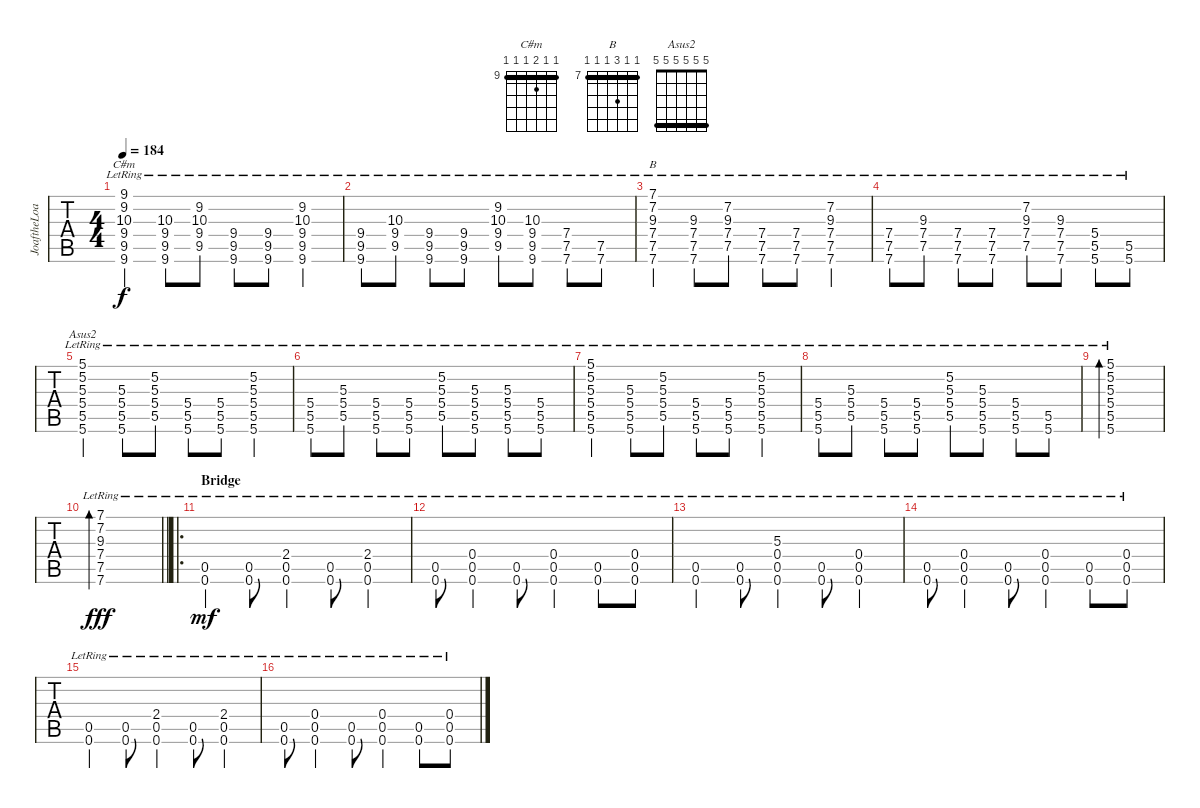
\track ("JoaftheLoaf (Guitar)" "JoaftheLoa") {instrument acousticguitarsteel}
\staff {tabs}
\tuning (E4 B3 Gb3 E3 B2 E2) {hide}
\chord ("C#m" 9 9 10 9 9 9) {firstfret 9 barre 9}
\chord ("B" 7 7 9 7 7 7) {firstfret 7 barre 7}
\chord ("Asus2" 5 5 5 5 5 5) {barre 5}
\ts (4 4)
\tempo 184
\clef g2
\ks c
(9.1{lr} 9.2{lr} 10.3{lr} 9.4{lr} 9.5{lr} 9.6{lr}).4{ch "C#m" dy f} (10.3{lr} 9.4{lr} 9.5{lr} 9.6{lr}).8 (9.2{lr} 10.3{lr} 9.4{lr} 9.5{lr}).8 (9.4{lr} 9.5{lr} 9.6{lr}).8 (9.4{lr} 9.5{lr} 9.6{lr}).8 (9.2{lr} 10.3{lr} 9.4{lr} 9.5{lr} 9.6{lr}).4 |
(9.4{lr} 9.5{lr} 9.6{lr}).8 (10.3{lr} 9.4{lr} 9.5{lr}).8 (9.4{lr} 9.5{lr} 9.6{lr}).8 (9.4{lr} 9.5{lr} 9.6{lr}).8 (9.2{lr} 10.3{lr} 9.4{lr} 9.5{lr}).8 (10.3{lr} 9.4{lr} 9.5{lr} 9.6{lr}).8 (7.4{lr} 7.5{lr} 7.6{lr}).8 (7.5{lr} 7.6{lr}).8 |
(7.1{lr} 7.2{lr} 9.3{lr} 7.4{lr} 7.5{lr} 7.6{lr}).4{ch "B"} (9.3{lr} 7.4{lr} 7.5{lr} 7.6{lr}).8 (7.2{lr} 9.3{lr} 7.4{lr} 7.5{lr}).8 (7.4{lr} 7.5{lr} 7.6{lr}).8 (7.4{lr} 7.5{lr} 7.6{lr}).8 (7.2{lr} 9.3{lr} 7.4{lr} 7.5{lr} 7.6{lr}).4 |
(7.4{lr} 7.5{lr} 7.6{lr}).8 (9.3{lr} 7.4{lr} 7.5{lr}).8 (7.4{lr} 7.5{lr} 7.6{lr}).8 (7.4{lr} 7.5{lr} 7.6{lr}).8 (7.2{lr} 9.3{lr} 7.4{lr} 7.5{lr}).8 (9.3{lr} 7.4{lr} 7.5{lr} 7.6{lr}).8 (5.4{lr} 5.5{lr} 5.6{lr}).8 (5.5{lr} 5.6{lr}).8 |
(5.1{lr} 5.2{lr} 5.3{lr} 5.4{lr} 5.5{lr} 5.6{lr}).4{ch "Asus2"} (5.3{lr} 5.4{lr} 5.5{lr} 5.6{lr}).8 (5.2{lr} 5.3{lr} 5.4{lr} 5.5{lr}).8 (5.4{lr} 5.5{lr} 5.6{lr}).8 (5.4{lr} 5.5{lr} 5.6{lr}).8 (5.2{lr} 5.3{lr} 5.4{lr} 5.5{lr} 5.6{lr}).4 |
(5.4{lr} 5.5{lr} 5.6{lr}).8 (5.3{lr} 5.4{lr} 5.5{lr}).8 (5.4{lr} 5.5{lr} 5.6{lr}).8 (5.4{lr} 5.5{lr} 5.6{lr}).8 (5.2{lr} 5.3{lr} 5.4{lr} 5.5{lr}).8 (5.3{lr} 5.4{lr} 5.5{lr} 5.6{lr}).8 (5.3{lr} 5.4{lr} 5.5{lr} 5.6{lr}).8 (5.4{lr} 5.5{lr} 5.6{lr}).8 |
(5.1{lr} 5.2{lr} 5.3{lr} 5.4{lr} 5.5{lr} 5.6{lr}).4 (5.3{lr} 5.4{lr} 5.5{lr} 5.6{lr}).8 (5.2{lr} 5.3{lr} 5.4{lr} 5.5{lr}).8 (5.4{lr} 5.5{lr} 5.6{lr}).8 (5.4{lr} 5.5{lr} 5.6{lr}).8 (5.2{lr} 5.3{lr} 5.4{lr} 5.5{lr} 5.6{lr}).4 |
(5.4{lr} 5.5{lr} 5.6{lr}).8 (5.3{lr} 5.4{lr} 5.5{lr}).8 (5.4{lr} 5.5{lr} 5.6{lr}).8 (5.4{lr} 5.5{lr} 5.6{lr}).8 (5.2{lr} 5.3{lr} 5.4{lr} 5.5{lr}).8 (5.3{lr} 5.4{lr} 5.5{lr} 5.6{lr}).8 (5.4{lr} 5.5{lr} 5.6{lr}).8 (5.5{lr} 5.6{lr}).8 |
(5.1{lr} 5.2{lr} 5.3{lr} 5.4{lr} 5.5{lr} 5.6{lr}).1{bd 120} |
\barLineRight lightlight
(7.1{ac lr} 7.2{hac lr} 9.3{hac lr} 7.4{lr} 7.5{lr} 7.6{lr}).1{bd 120 dy fff} |
\ro
\section ("" "Bridge")
(0.5{lr} 0.6{lr}).4{dy mf} (0.5{lr} 0.6{lr}).8 (2.4{lr} 0.5{lr} 0.6{lr}).4 (0.5{lr} 0.6{lr}).8 (2.4{lr} 0.5{lr} 0.6{lr}).4 |
(0.5{lr} 0.6{lr}).8 (0.4{lr} 0.5{lr} 0.6{lr}).4 (0.5{lr} 0.6{lr}).8 (0.4{lr} 0.5{lr} 0.6{lr}).4 (0.5{lr} 0.6{lr}).8 (0.4{lr} 0.5{lr} 0.6{lr}).8 |
(0.5{lr} 0.6{lr}).4 (0.5{lr} 0.6{lr}).8 (5.3{lr} 0.4{lr} 0.5{lr} 0.6{lr}).4 (0.5{lr} 0.6{lr}).8 (0.4{lr} 0.5{lr} 0.6{lr}).4 |
(0.5{lr} 0.6{lr}).8 (0.4{lr} 0.5{lr} 0.6{lr}).4 (0.5{lr} 0.6{lr}).8 (0.4{lr} 0.5{lr} 0.6{lr}).4 (0.5{lr} 0.6{lr}).8 (0.4{lr} 0.5{lr} 0.6{lr}).8 |
(0.5{lr} 0.6{lr}).4 (0.5{lr} 0.6{lr}).8 (2.4{lr} 0.5{lr} 0.6{lr}).4 (0.5{lr} 0.6{lr}).8 (2.4{lr} 0.5{lr} 0.6{lr}).4 |
(0.5{lr} 0.6{lr}).8 (0.4{lr} 0.5{lr} 0.6{lr}).4 (0.5{lr} 0.6{lr}).8 (0.4{lr} 0.5{lr} 0.6{lr}).4 (0.5{lr} 0.6{lr}).8 (0.4{lr} 0.5{lr} 0.6{lr}).8
